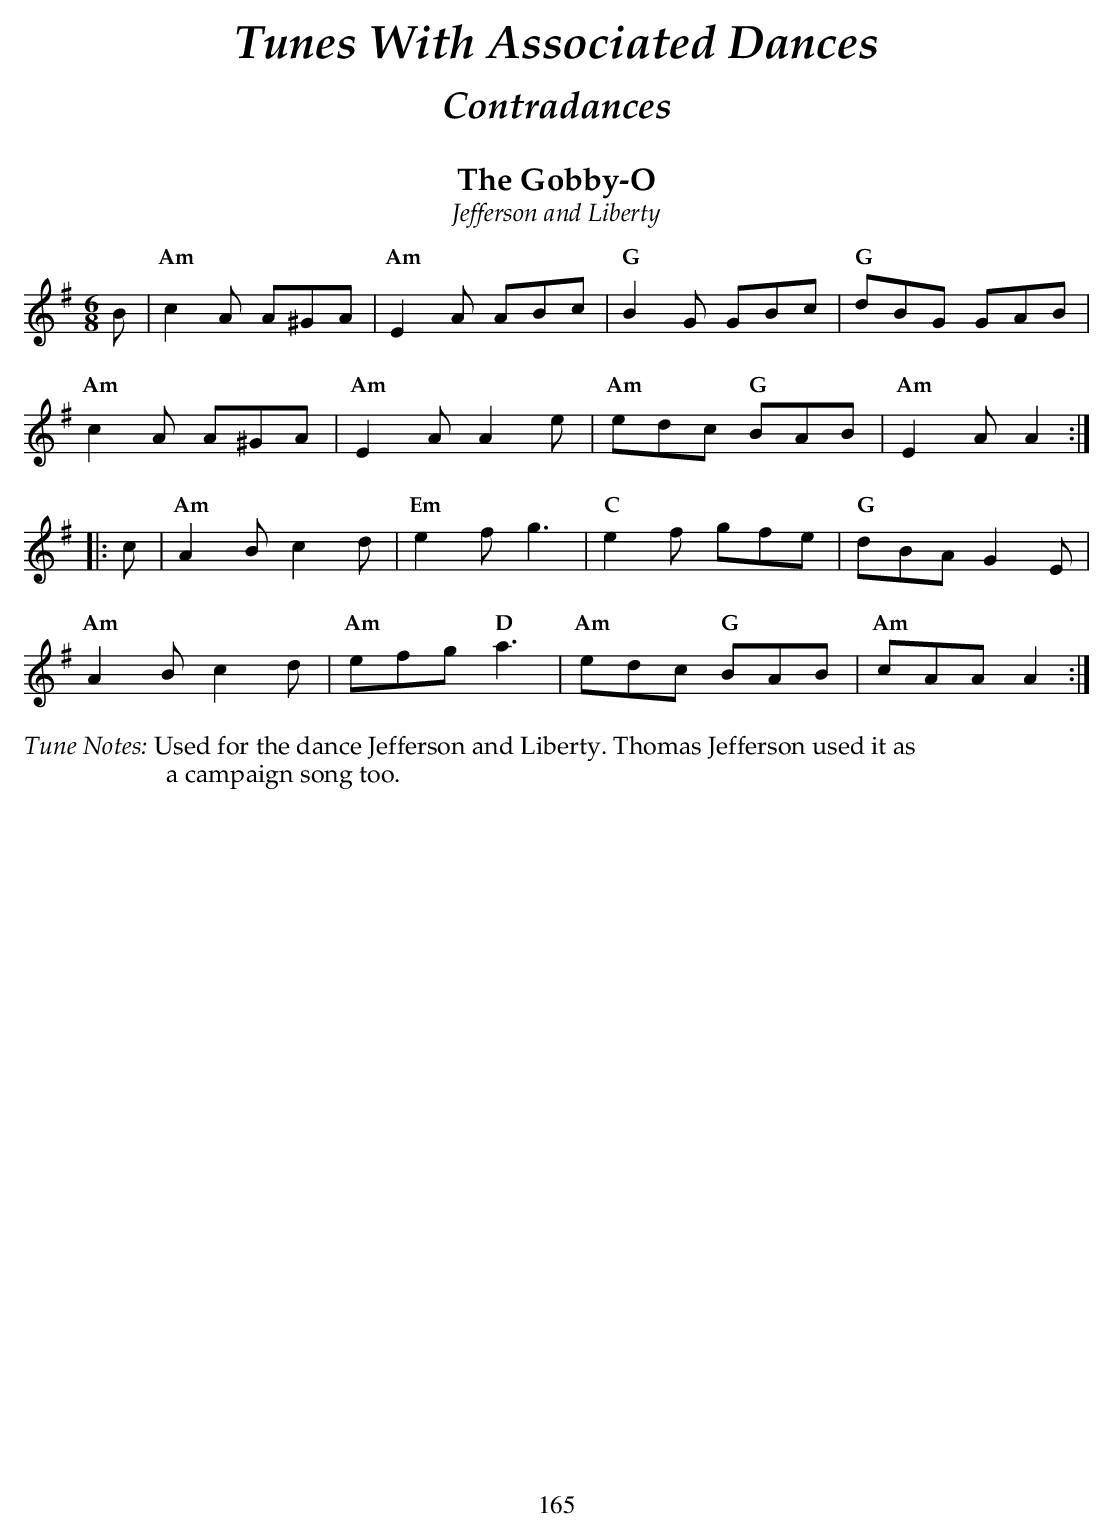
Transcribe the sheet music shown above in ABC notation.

X:1
T:The Gobby-O
T:Jefferson and Liberty
M:6/8
L:1/8
K:Ador
   B |\
"Am" c2A A^GA     | "Am" E2A ABc    | "G"  B2G GBc     | "G" dBG  GAB    |
"Am" c2A A^GA     | "Am" E2A A2e    | "Am" edc "G" BAB |"Am" E2A A2     :|
|: c |\
"Am" A2B c2d     | "Em" e2f  g3    | "C"  e2f gfe     | "G"  dBA G2E    |
"Am" A2B c2d     | "Am" efg "D" a3 | "Am" edc "G" BAB | "Am" cAA A2    :|
